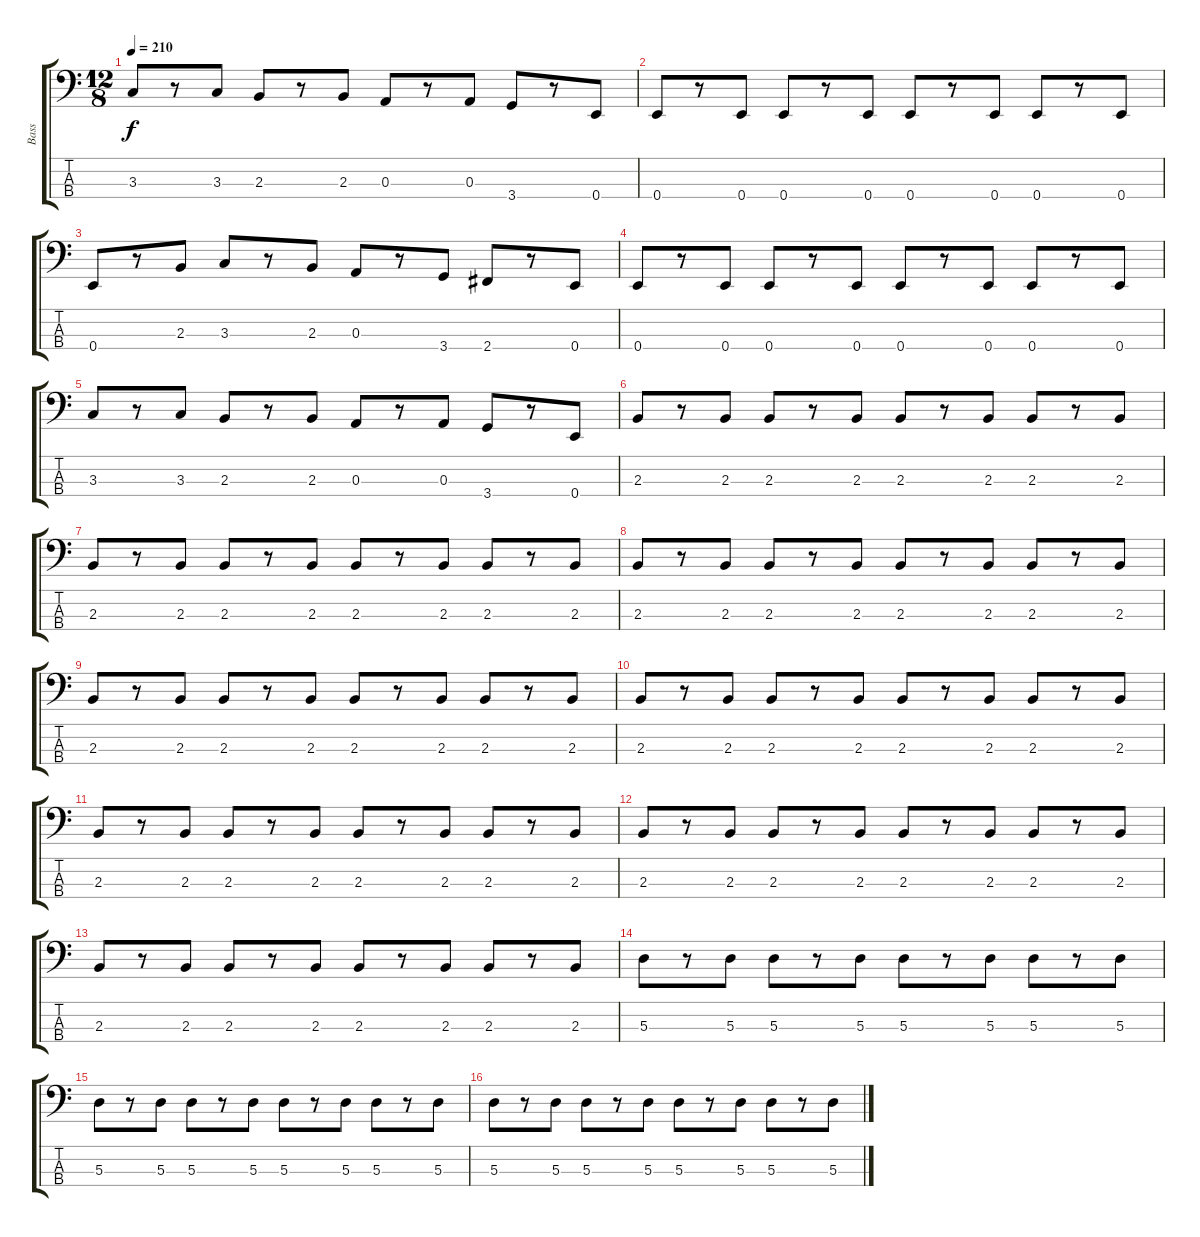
\track ("Bass" "Bass") {instrument electricbassfinger}
\staff {score tabs}
\tuning (G2 D2 A1 E1) {hide}
\ts (12 8)
\tempo 210
\clef f4
\ks c
3.3.8{dy f} r.8 3.3.8 2.3.8 r.8 2.3.8 0.3.8 r.8 0.3.8 3.4.8 r.8 0.4.8 |
0.4.8 r.8 0.4.8 0.4.8 r.8 0.4.8 0.4.8 r.8 0.4.8 0.4.8 r.8 0.4.8 |
0.4.8 r.8 2.3.8 3.3.8 r.8 2.3.8 0.3.8 r.8 3.4.8 2.4.8 r.8 0.4.8 |
0.4.8 r.8 0.4.8 0.4.8 r.8 0.4.8 0.4.8 r.8 0.4.8 0.4.8 r.8 0.4.8 |
3.3.8 r.8 3.3.8 2.3.8 r.8 2.3.8 0.3.8 r.8 0.3.8 3.4.8 r.8 0.4.8 |
2.3.8 r.8 2.3.8 2.3.8 r.8 2.3.8 2.3.8 r.8 2.3.8 2.3.8 r.8 2.3.8 |
2.3.8 r.8 2.3.8 2.3.8 r.8 2.3.8 2.3.8 r.8 2.3.8 2.3.8 r.8 2.3.8 |
2.3.8 r.8 2.3.8 2.3.8 r.8 2.3.8 2.3.8 r.8 2.3.8 2.3.8 r.8 2.3.8 |
2.3.8 r.8 2.3.8 2.3.8 r.8 2.3.8 2.3.8 r.8 2.3.8 2.3.8 r.8 2.3.8 |
2.3.8 r.8 2.3.8 2.3.8 r.8 2.3.8 2.3.8 r.8 2.3.8 2.3.8 r.8 2.3.8 |
2.3.8 r.8 2.3.8 2.3.8 r.8 2.3.8 2.3.8 r.8 2.3.8 2.3.8 r.8 2.3.8 |
2.3.8 r.8 2.3.8 2.3.8 r.8 2.3.8 2.3.8 r.8 2.3.8 2.3.8 r.8 2.3.8 |
2.3.8 r.8 2.3.8 2.3.8 r.8 2.3.8 2.3.8 r.8 2.3.8 2.3.8 r.8 2.3.8 |
5.3.8 r.8 5.3.8 5.3.8 r.8 5.3.8 5.3.8 r.8 5.3.8 5.3.8 r.8 5.3.8 |
5.3.8 r.8 5.3.8 5.3.8 r.8 5.3.8 5.3.8 r.8 5.3.8 5.3.8 r.8 5.3.8 |
5.3.8 r.8 5.3.8 5.3.8 r.8 5.3.8 5.3.8 r.8 5.3.8 5.3.8 r.8 5.3.8
